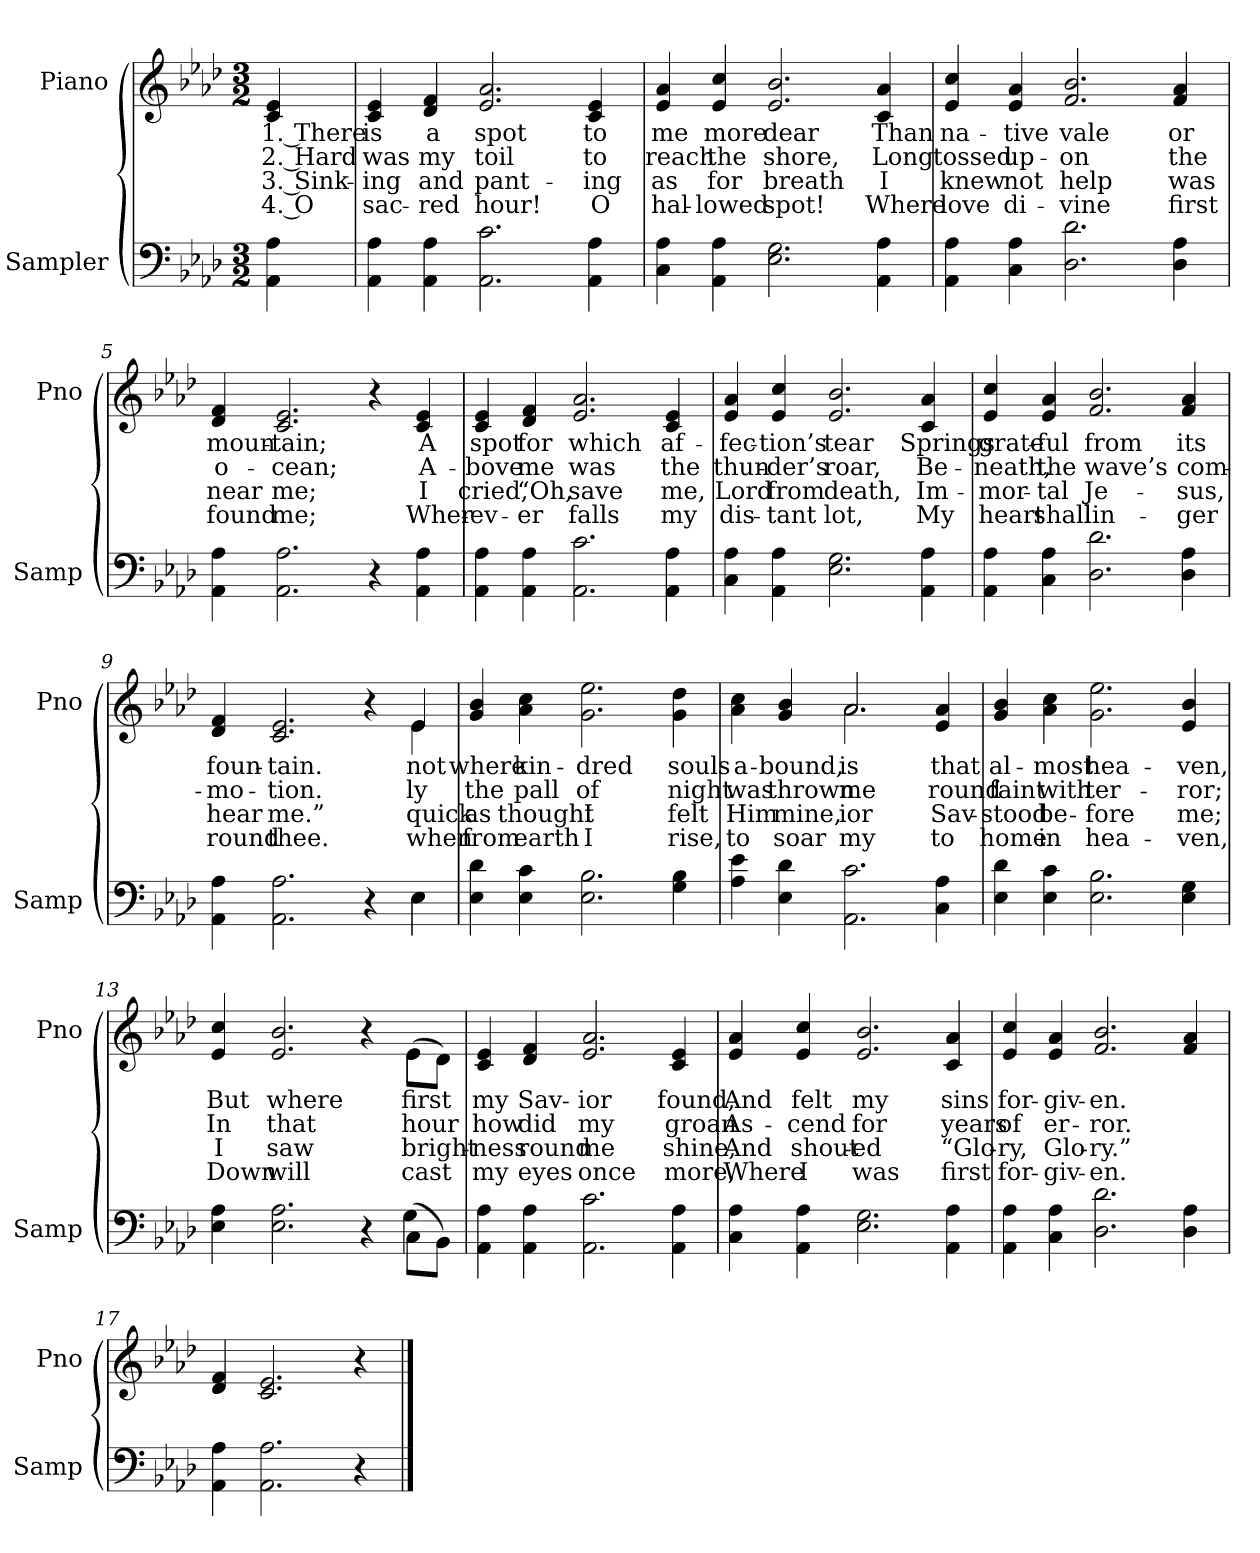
**kern	**kern	**text	**text	**text	**text
*part2	*part1	*part1	*part1	*part1	*part1
*staff2	*staff1	*staff1	*staff1	*staff1	*staff1
*I"Sampler	*I"Piano	*	*	*	*
*I'Samp	*I'Pno	*	*	*	*
*clefF4	*clefG2	*	*	*	*
*k[b-e-a-d-]	*k[b-e-a-d-]	*	*	*	*
*A-:	*A-:	*	*	*	*
*M3/2	*M3/2	*	*	*	*
=1	=1	=1	=1	=1	=1
4AA- 4A-	4c 4e-	1. There	2. Hard	3. Sink-	4. O
=2	=2	=2	=2	=2	=2
4AA- 4A-	4c 4e-	is	was	-ing	sac-
4AA- 4A-	4d- 4f	a	my	and	-red
2.AA- 2.c	2.e- 2.a-	spot	toil	pant-	hour!
4AA- 4A-	4c 4e-	to	to	-ing	O
=3	=3	=3	=3	=3	=3
4C 4A-	4e- 4a-	me	reach	as	hal-
4AA- 4A-	4e- 4cc	more	the	for	-lowed
2.E- 2.G	2.e- 2.b-	dear	shore,	breath	spot!
4AA- 4A-	4c 4a-	Than	Long	I	Where
=4	=4	=4	=4	=4	=4
4AA- 4A-	4e- 4cc	na-	tossed	knew	love
4C 4A-	4e- 4a-	-tive	up-	not	di-
2.D- 2.d-	2.f 2.b-	vale	-on	help	-vine
4D- 4A-	4f 4a-	or	the	was	first
=5	=5	=5	=5	=5	=5
4AA- 4A-	4d- 4f	moun-	o-	near	found
2.AA- 2.A-	2.c 2.e-	-tain;	-cean;	me;	me;
4r	4r	.	.	.	.
4AA- 4A-	4c 4e-	A	A-	I	Wher-
=6	=6	=6	=6	=6	=6
4AA- 4A-	4c 4e-	spot	-bove	cried,	-ev-
4AA- 4A-	4d- 4f	for	me	“Oh,	-er
2.AA- 2.c	2.e- 2.a-	which	was	save	falls
4AA- 4A-	4c 4e-	af-	the	me,	my
=7	=7	=7	=7	=7	=7
4C 4A-	4e- 4a-	-fec-	thun-	Lord	dis-
4AA- 4A-	4e- 4cc	-tion’s	-der’s	from	-tant
2.E- 2.G	2.e- 2.b-	tear	roar,	death,	lot,
4AA- 4A-	4c 4a-	Springs	Be-	Im-	My
=8	=8	=8	=8	=8	=8
4AA- 4A-	4e- 4cc	grate-	-neath,	-mor-	heart
4C 4A-	4e- 4a-	-ful	the	-tal	shall
2.D- 2.d-	2.f 2.b-	from	wave’s	Je-	lin-
4D- 4A-	4f 4a-	its	com-	-sus,	-ger
=9	=9	=9	=9	=9	=9
*^	*^	*	*	*	*
4AA- 4A-	4ryy	4d- 4f	4ryy	foun-	-mo-	hear	round
*v	*v	*	*	*	*	*	*
*	*v	*v	*	*	*	*
2.AA- 2.A-	2.c 2.e-	-tain.	-tion.	me.”	thee.
4r	4r	.	.	.	.
*^	*^	*	*	*	*
4E-\	4E-	4e-/	4e-	not	-ly	quick	when
*v	*v	*	*	*	*	*	*
*	*v	*v	*	*	*	*
=10	=10	=10	=10	=10	=10
4E- 4d-	4g 4b-	where	the	as	from
4E- 4c	4a- 4cc	kin-	pall	thought	earth
2.E- 2.B-	2.g 2.ee-	-dred	of	I	I
4G 4B-	4g 4dd-	souls	night	felt	rise,
=11	=11	=11	=11	=11	=11
*	*^	*	*	*	*
4A- 4e-	4a- 4cc	2ryy	a-	was	Him	to
4E- 4d-	4g 4b-	.	-bound,	thrown	mine,	soar
2.AA- 2.c	2.a-/	2.a-	is	me	-ior	my
4C 4A-	4e- 4a-	4ryy	that	-round	Sav-	to
*	*v	*v	*	*	*	*
=12	=12	=12	=12	=12	=12
4E- 4d-	4g 4b-	al-	faint	stood	home
4E- 4c	4a- 4cc	-most	with	be-	in
2.E- 2.B-	2.g 2.ee-	hea-	ter-	-fore	hea-
4E- 4G	4e- 4b-	-ven,	-ror;	me;	-ven,
=13	=13	=13	=13	=13	=13
*^	*^	*	*	*	*
4E- 4A-	4ryy	4e- 4cc	4ryy	But	In	I	Down
*v	*v	*	*	*	*	*	*
*	*v	*v	*	*	*	*
2.E- 2.A-	2.e- 2.b-	where	that	saw	will
4r	4r	.	.	.	.
*^	*^	*	*	*	*
(8C\L	4G	(8e-\L	4e-	first	hour	bright-	cast
8BB-\J)	.	8d-\J)	.	.	.	.	.
*v	*v	*	*	*	*	*	*
*	*v	*v	*	*	*	*
=14	=14	=14	=14	=14	=14
4AA- 4A-	4c 4e-	my	how	-ness	my
4AA- 4A-	4d- 4f	Sav-	did	round	eyes
2.AA- 2.c	2.e- 2.a-	-ior	my	me	once
4AA- 4A-	4c 4e-	found,	groan	shine,	more,
=15	=15	=15	=15	=15	=15
4C 4A-	4e- 4a-	And	As-	And	Where
4AA- 4A-	4e- 4cc	felt	-cend	shout-	I
2.E- 2.G	2.e- 2.b-	my	for	-ed	was
4AA- 4A-	4c 4a-	sins	years	“Glo-	first
=16	=16	=16	=16	=16	=16
4AA- 4A-	4e- 4cc	for-	of	-ry,	for-
4C 4A-	4e- 4a-	-giv-	er-	Glo-	-giv-
2.D- 2.d-	2.f 2.b-	-en.	-ror.	-ry.”	-en.
4D- 4A-	4f 4a-	.	.	.	.
=17	=17	=17	=17	=17	=17
4AA- 4A-	4d- 4f	.	.	.	.
2.AA- 2.A-	2.c 2.e-	.	.	.	.
4r	4r	.	.	.	.
==	==	==	==	==	==
*-	*-	*-	*-	*-	*-
